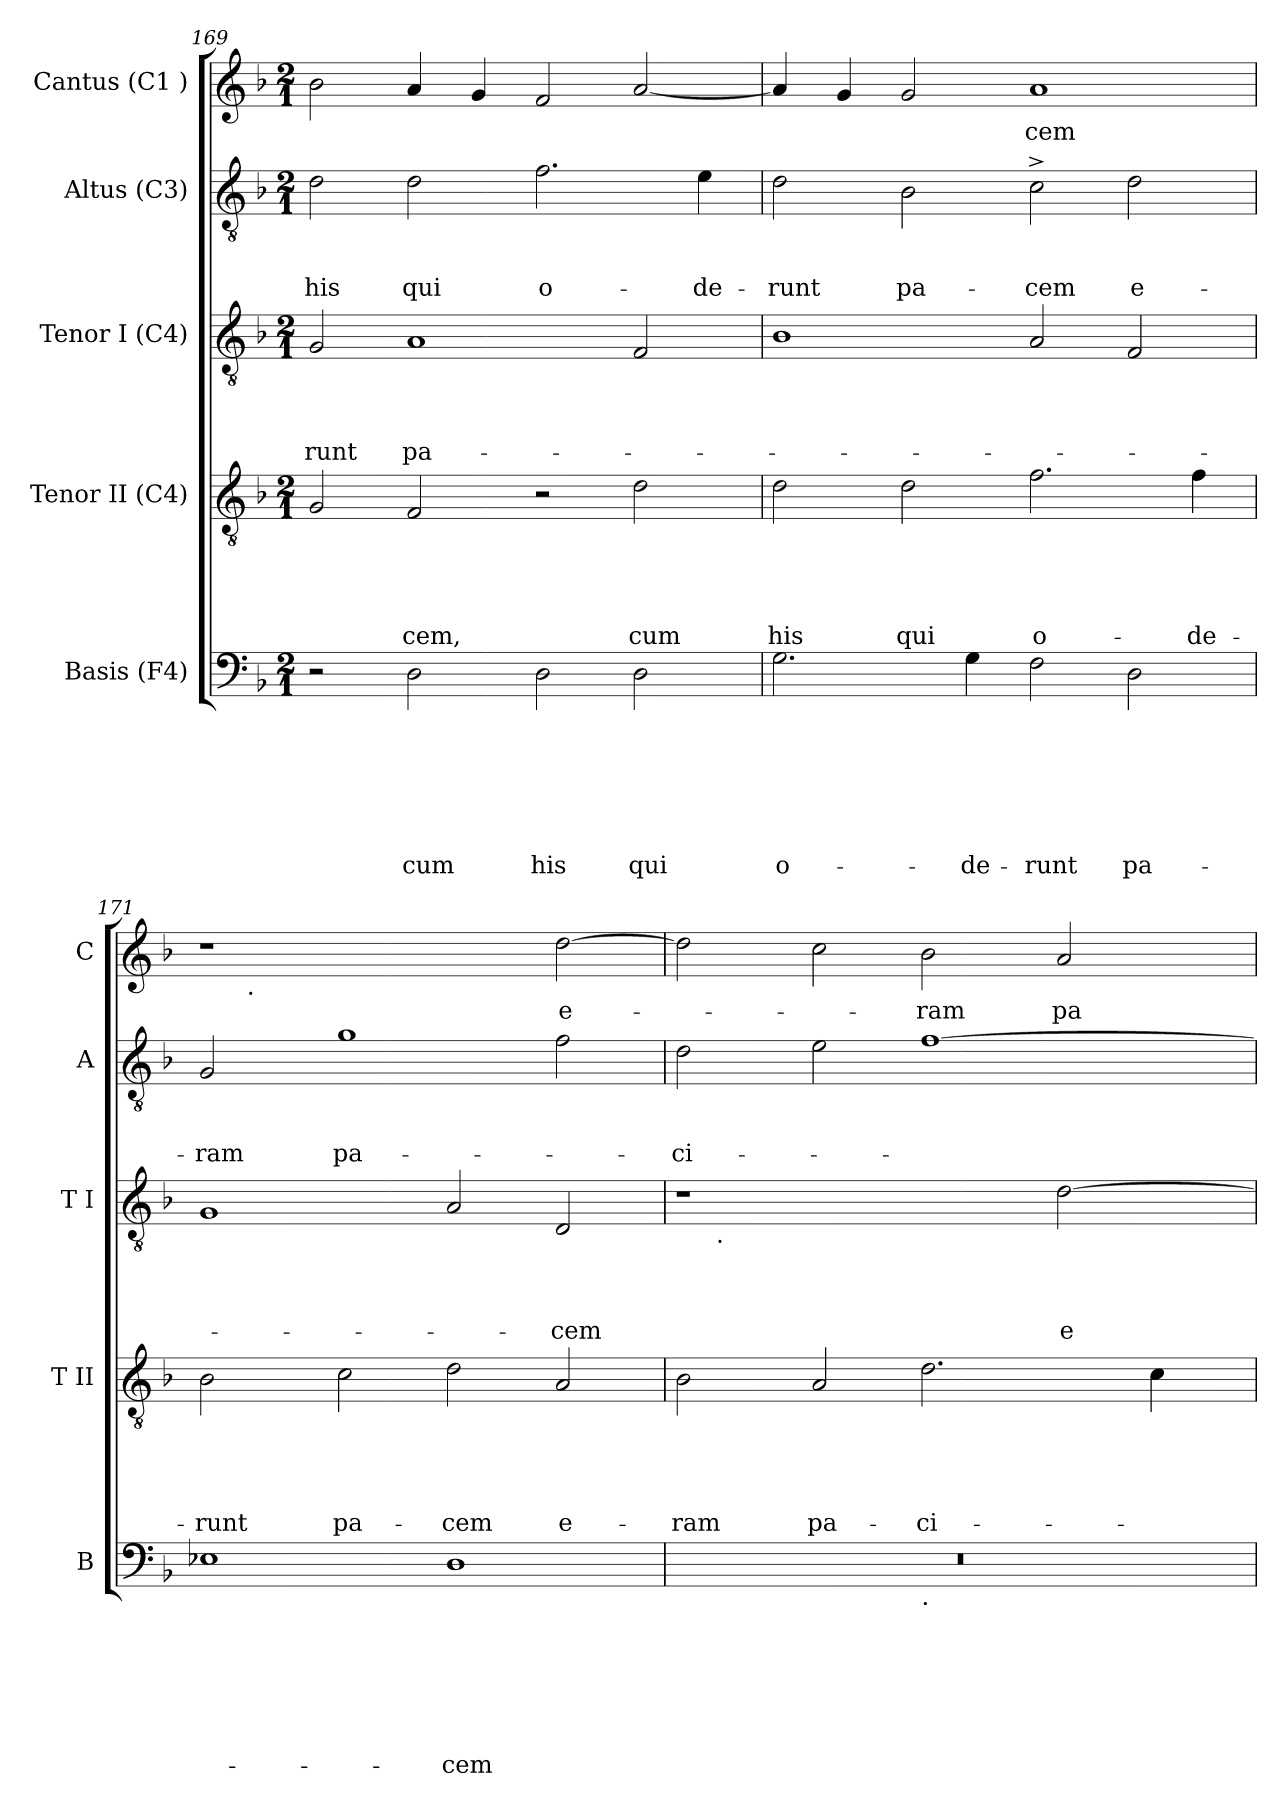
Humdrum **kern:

**kern	**text	**text	**text	**text	**text	**text	**text	**kern	**text	**text	**text	**text	**text	**kern	**text	**text	**text	**text	**kern	**text	**text	**text	**kern	**text
*part5	*part5	*part5	*part5	*part5	*part5	*part5	*part5	*part4	*part4	*part4	*part4	*part4	*part4	*part3	*part3	*part3	*part3	*part3	*part2	*part2	*part2	*part2	*part1	*part1
*staff5	*staff5	*staff5	*staff5	*staff5	*staff5	*staff5	*staff5	*staff4	*staff4	*staff4	*staff4	*staff4	*staff4	*staff3	*staff3	*staff3	*staff3	*staff3	*staff2	*staff2	*staff2	*staff2	*staff1	*staff1
*I"Basis (F4)	*	*	*	*	*	*	*	*I"Tenor II (C4)	*	*	*	*	*	*I"Tenor I (C4)	*	*	*	*	*I"Altus (C3)	*	*	*	*I"Cantus (C1 )	*
*I'B	*	*	*	*	*	*	*	*I'T II	*	*	*	*	*	*I'T I	*	*	*	*	*I'A	*	*	*	*I'C	*
*clefF4	*	*	*	*	*	*	*	*clefGv2	*	*	*	*	*	*clefGv2	*	*	*	*	*clefGv2	*	*	*	*clefG2	*
*k[b-]	*	*	*	*	*	*	*	*k[b-]	*	*	*	*	*	*k[b-]	*	*	*	*	*k[b-]	*	*	*	*k[b-]	*
*F:	*	*	*	*	*	*	*	*F:	*	*	*	*	*	*F:	*	*	*	*	*F:	*	*	*	*F:	*
*M2/1	*	*	*	*	*	*	*	*M2/1	*	*	*	*	*	*M2/1	*	*	*	*	*M2/1	*	*	*	*M2/1	*
=169	=169	=169	=169	=169	=169	=169	=169	=169	=169	=169	=169	=169	=169	=169	=169	=169	=169	=169	=169	=169	=169	=169	=169	=169
!	!	!	!	!	!	!	!	!	!	!	!	!	!	!	!	!	!	!LO:LY:b	!	!	!	!LO:LY:b	!	!
2r	.	.	.	.	.	.	.	2G/	.	.	.	.	.	2G/	.	.	.	-runt	2d\	.	.	his	2b-\	.
!	!	!	!	!	!	!	!LO:LY:b	!	!	!	!	!	!LO:LY:b	!	!	!	!	!LO:LY:b	!	!	!	!LO:LY:b	!	!
2D\	.	.	.	.	.	.	cum	2F/	.	.	.	.	-cem,	1A	.	.	.	pa-	2d\	.	.	qui	4a/	.
.	.	.	.	.	.	.	.	.	.	.	.	.	.	.	.	.	.	.	.	.	.	.	4g/	.
!	!	!	!	!	!	!	!LO:LY:b	!	!	!	!	!	!	!	!	!	!	!	!	!	!	!LO:LY:b	!	!
2D\	.	.	.	.	.	.	his	2r	.	.	.	.	.	.	.	.	.	.	2.f\	.	.	o-	2f/	.
!	!	!	!	!	!	!	!LO:LY:b	!	!	!	!	!	!LO:LY:b	!	!	!	!	!	!	!	!	!	!	!
2D\	.	.	.	.	.	.	qui	2d\	.	.	.	.	cum	2F/	.	.	.	.	.	.	.	.	[<2a/	.
!	!	!	!	!	!	!	!	!	!	!	!	!	!	!	!	!	!	!	!	!	!	!LO:LY:b	!	!
.	.	.	.	.	.	.	.	.	.	.	.	.	.	.	.	.	.	.	4e\	.	.	-de-	.	.
=170	=170	=170	=170	=170	=170	=170	=170	=170	=170	=170	=170	=170	=170	=170	=170	=170	=170	=170	=170	=170	=170	=170	=170	=170
!	!	!	!	!	!	!	!LO:LY:b	!	!	!	!	!	!LO:LY:b	!	!	!	!	!	!	!	!	!LO:LY:b	!	!
2.G\	.	.	.	.	.	.	o-	2d\	.	.	.	.	his	1B-	.	.	.	.	2d\	.	.	-runt	4a/]	.
.	.	.	.	.	.	.	.	.	.	.	.	.	.	.	.	.	.	.	.	.	.	.	4g/	.
!	!	!	!	!	!	!	!	!	!	!	!	!	!LO:LY:b	!	!	!	!	!	!	!	!	!LO:LY:b	!	!
.	.	.	.	.	.	.	.	2d\	.	.	.	.	qui	.	.	.	.	.	2B-\	.	.	pa-	2g/	.
!	!	!	!	!	!	!	!LO:LY:b	!	!	!	!	!	!	!	!	!	!	!	!	!	!	!	!	!
4G\	.	.	.	.	.	.	-de-	.	.	.	.	.	.	.	.	.	.	.	.	.	.	.	.	.
!	!	!	!	!	!	!	!LO:LY:b	!	!	!	!	!	!LO:LY:b	!	!	!	!	!	!	!	!	!LO:LY:b	!	!LO:LY:b
2F\	.	.	.	.	.	.	-runt	2.f\	.	.	.	.	o-	2A/	.	.	.	.	2c^>\	.	.	-cem	1a	-cem
!	!	!	!	!	!	!	!LO:LY:b	!	!	!	!	!	!	!	!	!	!	!	!	!	!	!LO:LY:b	!	!
2D\	.	.	.	.	.	.	pa-	.	.	.	.	.	.	2F/	.	.	.	.	2d\	.	.	e-	.	.
!	!	!	!	!	!	!	!	!	!	!	!	!	!LO:LY:b	!	!	!	!	!	!	!	!	!	!	!
.	.	.	.	.	.	.	.	4f\	.	.	.	.	-de-	.	.	.	.	.	.	.	.	.	.	.
=171	=171	=171	=171	=171	=171	=171	=171	=171	=171	=171	=171	=171	=171	=171	=171	=171	=171	=171	=171	=171	=171	=171	=171	=171
!	!	!	!	!	!	!	!	!	!	!	!	!	!LO:LY:b	!	!	!	!	!	!	!	!	!LO:LY:b	!	!
*	*	*	*	*	*	*	*	*	*	*	*	*	*	*	*	*	*	*	*	*	*	*	*^	*
1E-X	.	.	.	.	.	.	.	2B-\	.	.	.	.	-runt	1G	.	.	.	.	2G/	.	.	-ram	1r	8ryy	.
!	!	!	!	!	!	!	!	!	!	!	!	!	!	!	!	!	!	!	!	!	!	!	!	!LO:TX:b:t=.	!
.	.	.	.	.	.	.	.	.	.	.	.	.	.	.	.	.	.	.	.	.	.	.	.	1...ryy	.
!	!	!	!	!	!	!	!	!	!	!	!	!	!LO:LY:b	!	!	!	!	!	!	!	!	!LO:LY:b	!	!	!
.	.	.	.	.	.	.	.	2c\	.	.	.	.	pa-	.	.	.	.	.	1g	.	.	pa-	.	.	.
!	!	!	!	!	!	!	!LO:LY:b	!	!	!	!	!	!LO:LY:b	!	!	!	!	!	!	!	!	!	!	!	!
1D	.	.	.	.	.	.	-cem	2d\	.	.	.	.	-cem	2A/	.	.	.	.	.	.	.	.	2ryy	.	.
!	!	!	!	!	!	!	!	!	!	!	!	!	!LO:LY:b	!	!	!	!	!LO:LY:b	!	!	!	!	!	!	!LO:LY:b:rj
.	.	.	.	.	.	.	.	2A/	.	.	.	.	e-	2D/	.	.	.	-cem	2f\	.	.	.	[<2dd\	.	e-
!!LO:LB:g=z
=172	=172	=172	=172	=172	=172	=172	=172	=172	=172	=172	=172	=172	=172	=172	=172	=172	=172	=172	=172	=172	=172	=172	=172	=172	=172
!	!	!	!	!	!	!	!	!	!	!	!	!	!LO:LY:b	!	!	!	!	!	!	!	!	!LO:LY:b	!	!	!
*^	*	*	*	*	*	*	*	*	*	*	*	*	*	*^	*	*	*	*	*	*	*	*	*v	*v	*
0r	1ryy	.	.	.	.	.	.	.	2B-\	.	.	.	.	-ram	1r	16.ryy	.	.	.	.	2d\	.	.	-ci-	2dd\]	.
!	!	!	!	!	!	!	!	!	!	!	!	!	!	!	!	!LO:TX:b:t=.	!	!	!	!	!	!	!	!	!	!
.	.	.	.	.	.	.	.	.	.	.	.	.	.	.	.	1ryy	.	.	.	.	.	.	.	.	.	.
!	!	!	!	!	!	!	!	!	!	!	!	!	!	!LO:LY:b	!	!	!	!	!	!	!	!	!	!	!	!
.	.	.	.	.	.	.	.	.	2A/	.	.	.	.	pa-	.	.	.	.	.	.	2e\	.	.	.	2cc\	.
!	!LO:TX:b:t=.	!	!	!	!	!	!	!	!	!	!	!	!	!	!	!	!	!	!	!	!	!	!	!	!	!
!	!	!	!	!	!	!	!	!	!	!	!	!	!	!LO:LY:b	!	!	!	!	!	!	!	!	!	!	!	!LO:LY:b
.	1ryy	.	.	.	.	.	.	.	2.d\	.	.	.	.	-ci-	2ryy	.	.	.	.	.	[>1f	.	.	.	2b-\	-ram
.	.	.	.	.	.	.	.	.	.	.	.	.	.	.	.	2ryy	.	.	.	.	.	.	.	.	.	.
!	!	!	!	!	!	!	!	!	!	!	!	!	!	!	!	!	!	!	!	!LO:LY:b:rj	!	!	!	!	!	!LO:LY:b
.	.	.	.	.	.	.	.	.	.	.	.	.	.	.	[>2d\	.	.	.	.	e-	.	.	.	.	2a/	pa-
.	.	.	.	.	.	.	.	.	.	.	.	.	.	.	.	4ryy	.	.	.	.	.	.	.	.	.	.
.	.	.	.	.	.	.	.	.	4c\	.	.	.	.	.	.	.	.	.	.	.	.	.	.	.	.	.
.	.	.	.	.	.	.	.	.	.	.	.	.	.	.	.	8ryy	.	.	.	.	.	.	.	.	.	.
.	.	.	.	.	.	.	.	.	.	.	.	.	.	.	.	32ryy	.	.	.	.	.	.	.	.	.	.
*v	*v	*	*	*	*	*	*	*	*	*	*	*	*	*	*v	*v	*	*	*	*	*	*	*	*	*	*
=	=	=	=	=	=	=	=	=	=	=	=	=	=	=	=	=	=	=	=	=	=	=	=	=
*-	*-	*-	*-	*-	*-	*-	*-	*-	*-	*-	*-	*-	*-	*-	*-	*-	*-	*-	*-	*-	*-	*-	*-	*-
